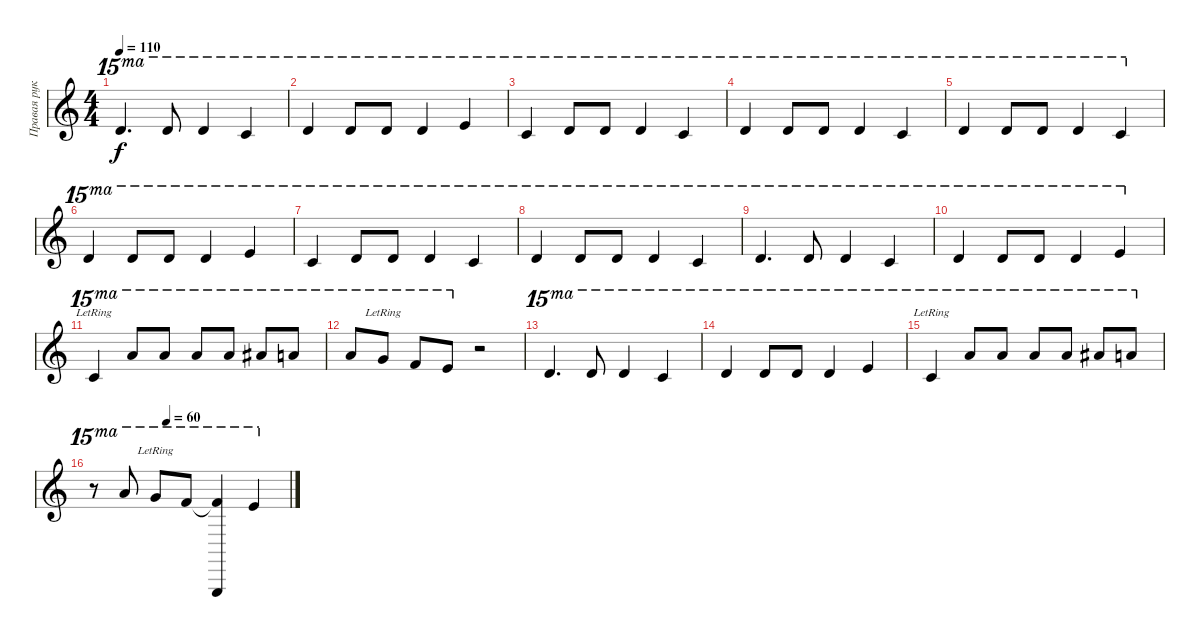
\track ("Правая рука" "Правая рук") {instrument brightacousticpiano}
\staff {score}
\tuning (E4 B3 G3 D3 A2 E2) {hide}
\ts (4 4)
\tempo 110
\clef g2
\ks c
22.1.4{d ot 15ma dy f} 22.1.8{ot 15ma} 22.1.4{ot 15ma} 20.1.4{ot 15ma} |
22.1.4{ot 15ma} 22.1.8{ot 15ma} 22.1.8{ot 15ma} 22.1.4{ot 15ma} 24.1.4{ot 15ma} |
20.1.4{ot 15ma} 22.1.8{ot 15ma} 22.1.8{ot 15ma} 22.1.4{ot 15ma} 20.1.4{ot 15ma} |
22.1.4{ot 15ma} 22.1.8{ot 15ma} 22.1.8{ot 15ma} 22.1.4{ot 15ma} 20.1.4{ot 15ma} |
22.1.4{ot 15ma} 22.1.8{ot 15ma} 22.1.8{ot 15ma} 22.1.4{ot 15ma} 20.1.4{ot 15ma} |
22.1.4{ot 15ma} 22.1.8{ot 15ma} 22.1.8{ot 15ma} 22.1.4{ot 15ma} 24.1.4{ot 15ma} |
20.1.4{ot 15ma} 22.1.8{ot 15ma} 22.1.8{ot 15ma} 22.1.4{ot 15ma} 20.1.4{ot 15ma} |
22.1.4{ot 15ma} 22.1.8{ot 15ma} 22.1.8{ot 15ma} 22.1.4{ot 15ma} 20.1.4{ot 15ma} |
22.1.4{d ot 15ma} 22.1.8{ot 15ma} 22.1.4{ot 15ma} 20.1.4{ot 15ma} |
22.1.4{ot 15ma} 22.1.8{ot 15ma} 22.1.8{ot 15ma} 22.1.4{ot 15ma} 24.1.4{ot 15ma} |
20.1{lr}.4{ot 15ma} 29.1.8{ot 15ma} 29.1.8{ot 15ma} 29.1.8{ot 15ma} 29.1.8{ot 15ma} 30.1.8{ot 15ma} 29.1.8{ot 15ma} |
29.1.8{ot 15ma} 27.1{lr}.8{ot 15ma} 30.2.8{ot 15ma} 24.1.8{ot 15ma} r.2 |
22.1.4{d ot 15ma} 22.1.8{ot 15ma} 22.1.4{ot 15ma} 20.1.4{ot 15ma} |
22.1.4{ot 15ma} 22.1.8{ot 15ma} 22.1.8{ot 15ma} 22.1.4{ot 15ma} 24.1.4{ot 15ma} |
20.1{lr}.4{ot 15ma} 29.1.8{ot 15ma} 29.1.8{ot 15ma} 29.1.8{ot 15ma} 29.1.8{ot 15ma} 30.1.8{ot 15ma} 29.1.8{ot 15ma} |
\tempo (60 0.375)
r.8{ot 15ma} 29.1.8{ot 15ma} 27.1{lr}.8{ot 15ma} 30.2.8{ot 15ma} (30.2{t} 0.3).4{ot 15ma} 29.2.4{ot 15ma}
